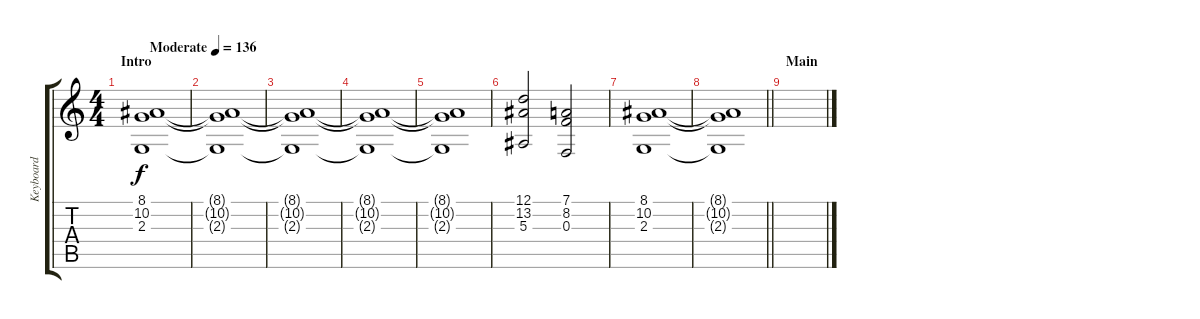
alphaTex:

\track ("Keyboard" "Keyboard") {instrument choiraahs}
\staff {score tabs}
\tuning (D4 A3 F3 C3 G2 D2) {hide}
\ts (4 4)
\section ("" "Intro")
\tempo (136 "Moderate")
\clef g2
\ks c
(8.1 10.2 2.3).1{dy f instrument choiraahs} |
(8.1{t} 10.2{t} 2.3{t}).1 |
(8.1{t} 10.2{t} 2.3{t}).1 |
(8.1{t} 10.2{t} 2.3{t}).1 |
(8.1{t} 10.2{t} 2.3{t}).1 |
(12.1 13.2 5.3).2 (7.1 8.2 0.3).2 |
(8.1 10.2 2.3).1 |
\barLineRight lightlight
(8.1{t} 10.2{t} 2.3{t}).1 |
\section ("" "Main")
